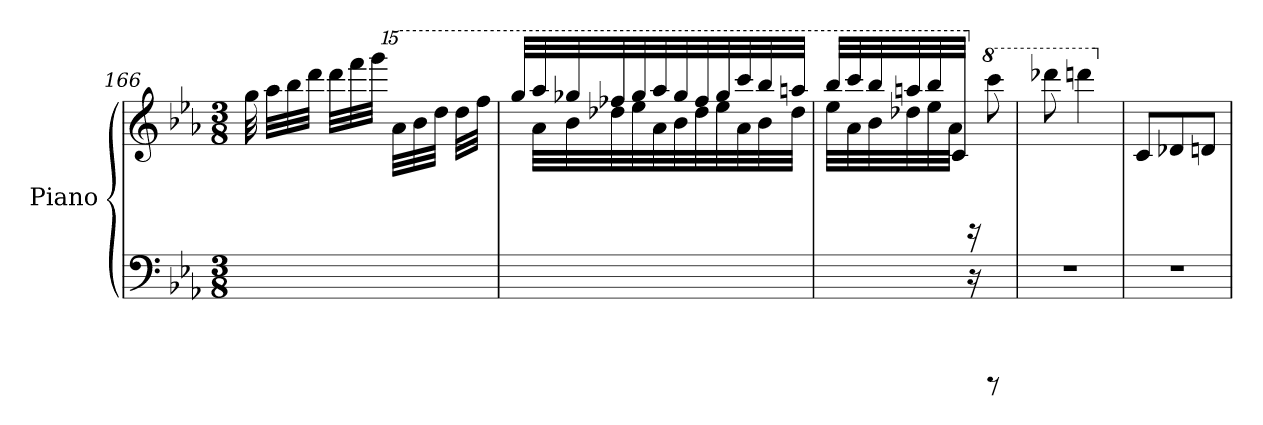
**kern	**kern
*part1	*part1
*staff2	*staff1
*I"Piano	*
*I'Pno.	*
*clefF4	*clefG2
*k[b-e-a-]	*k[b-e-a-]
*M3/8	*M3/8
=166	=166
*	*^
32ryy	32ryy	32gg\
16.ryy	32aa-\LLL	16.ryy
.	32bb-\	.
.	32ddd\JJJ	.
16.ryy	16.ryy	32ddd\LLL
.	.	32fff\
.	.	32ggg\JJJ
*	*15ma	*
16.ryy	32aaa-\LLL	16.ryy
.	32bbb-\	.
.	32dddd\JJJ	.
16ryy	16ryy	32dddd\LLL
.	.	32ffff\JJJ
=167	=167	=167
4.ryy	32ryy	32gggg/LLL
.	32aaa-\LLL	32aaaa-/
.	32bbb-\	32gggg-X/
.	32dddd-X\	32ffff-X/
.	32eeee-\	32gggg-/
.	32aaa-\	32aaaa-/
.	32bbb-\	32gggg-/
.	32dddd-\	32ffff-/
.	32eeee-\	32gggg-/
.	32aaa-\	32ccccc/
.	32bbb-\	32bbbb-/
.	32dddd-\JJJ	32aaaan/JJJ
!!LO:PB:g=z	!!
=168	=168	=168
8.ryy	32eeee-\LLL	32bbbb-/LLL
.	32aaa-\	32ccccc/
.	32bbb-\	32bbbb-/
.	32dddd-X\	32aaaan/
.	32eeee-\	32bbbb-/
.	32aaa-\JJJ	32ccc/JJJ
*	*X15ma	*
16r	16rCC	8.ryy
*	*8va	*
8rEEEE	8cccc\	.
*	*v	*v
=169	=169
4.r	8dddd-X\
.	4ddddn\
=170	=170
*	*X8va
4.r	8c/L
.	8d-X/
.	8dn/J
=	=
*-	*-
